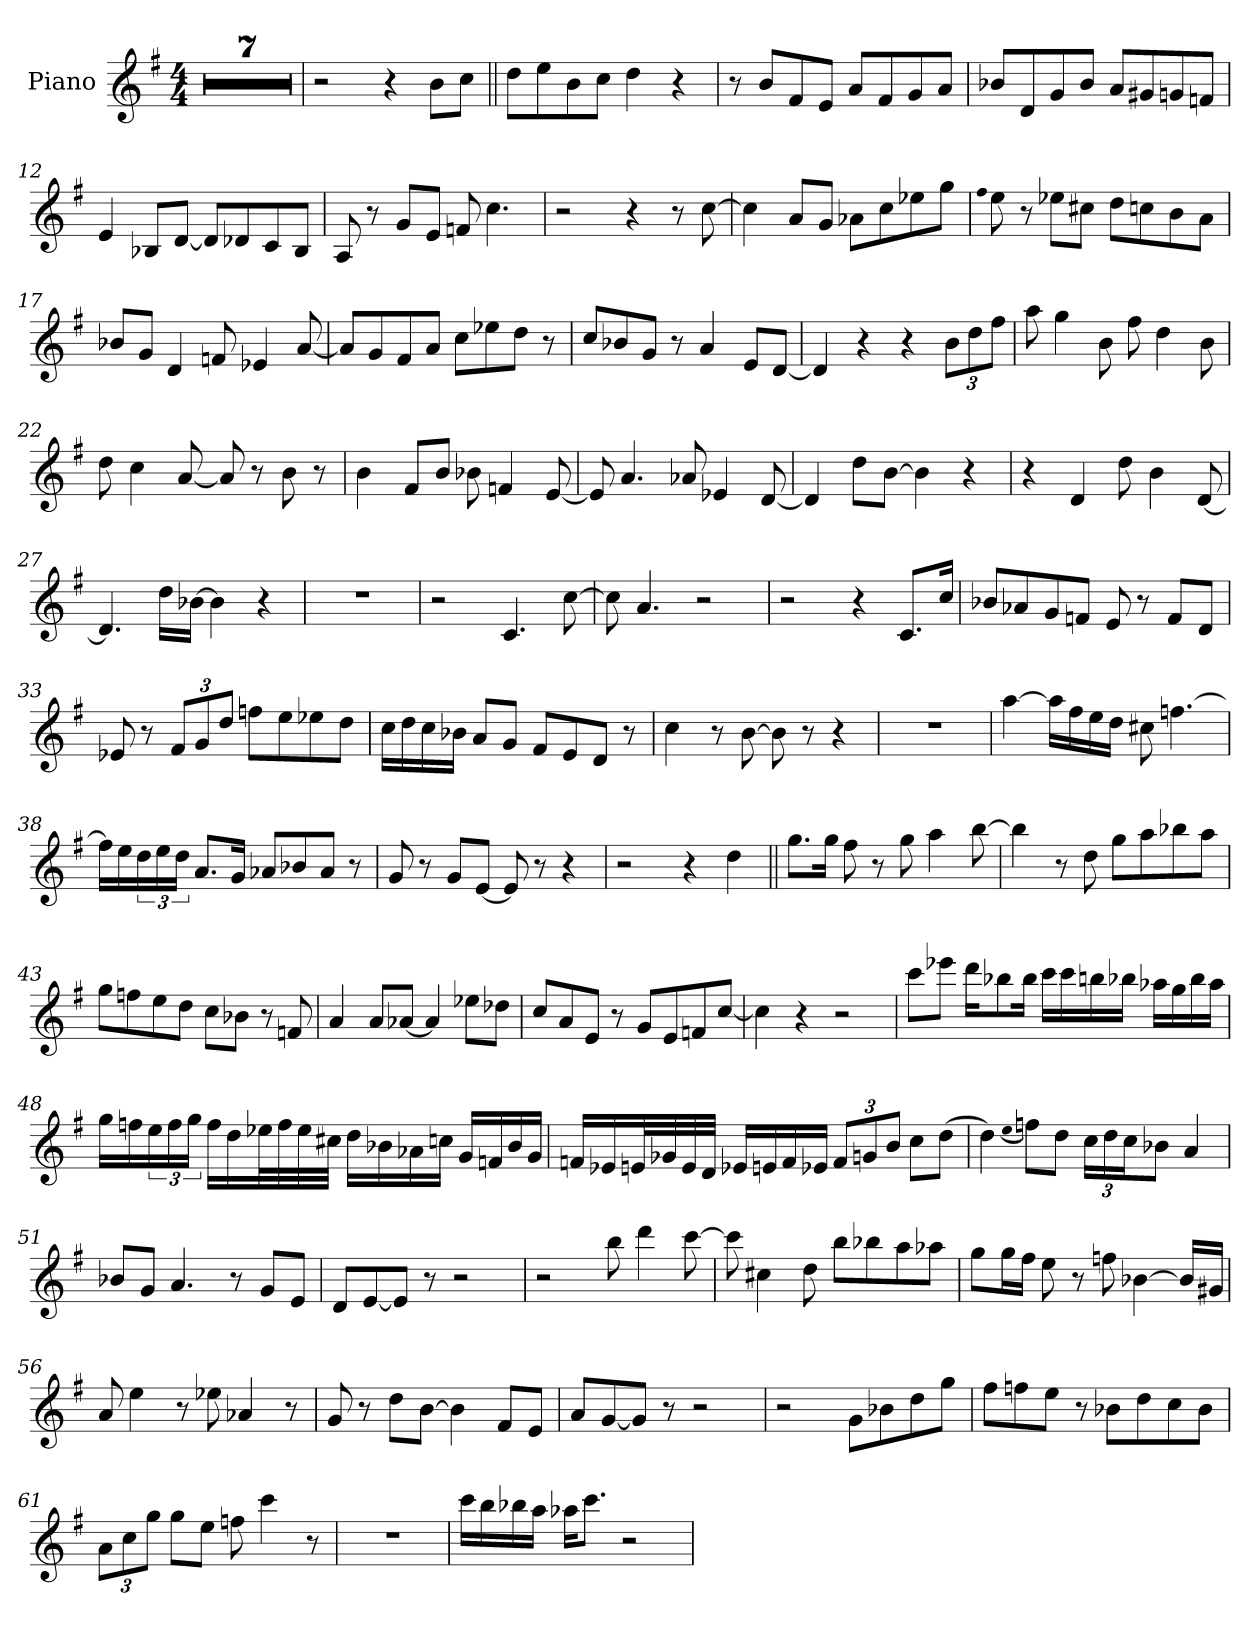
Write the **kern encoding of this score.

**kern
*part1
*staff1
*I"Piano
*I'Pno
*clefG2
*k[f#]
*G:
*M4/4
=1
1r
=2
1r
=3
1r
=4
1r
=5
1r
=6
1r
=7
1r
=8
2r
4r
8b\L
8cc\J
=9||
8dd\L
8ee\
8b\
8cc\J
4dd\
4r
=10
8r
8b/L
8f#/
8e/J
8a/L
8f#/
8g/
8a/J
=11
8b-X/L
8d/
8g/
8b-/J
8a/L
8g#X/
8gn/
8fn/J
=12
4e/
8B-X/L
[8d/J
8d/L]
8d-X/
8c/
8B-/J
=13
8A/
8r
8g/L
8e/J
8fn/
4.cc\
=14
2r
4r
8r
[8cc\
=15
4cc\]
8a/L
8g/J
8a-X\L
8cc\
8ee-X\
8gg\J
=16
qff#
8ee\
8r
8ee-X\L
8cc#X\J
8dd\L
8ccn\
8b\
8a\J
=17
8b-X/L
8g/J
4d/
8fn/
4e-X/
[8a/
=18
8a/L]
8g/
8f#/
8a/J
8cc\L
8ee-X\
8dd\J
8r
=19
8cc/L
8b-X/
8g/J
8r
4a/
8e/L
[8d/J
=20
4d/]
4r
4r
12b\L
12dd\
12ff#\J
=21
8aa\
4gg\
8b\
8ff#\
4dd\
8b\
=22
8dd\
4cc\
[8a/
8a/]
8r
8b\
8r
=23
4b\
8f#/L
8b/J
8b-X\
4fn/
[8e/
=24
8e/]
4.a/
8a-X/
4e-X/
[8d/
=25
4d/]
8dd\L
[8b\J
4b\]
4r
=26
4r
4d/
8dd\
4b\
[8d/
=27
4.d/]
16dd\LL
[16b-X\JJ
4b-\]
4r
=28
1r
=29
2r
4.c/
[8cc\
=30
8cc\]
4.a/
2r
=31
2r
4r
8.c/L
16cc/Jk
=32
8b-X/L
8a-X/
8g/
8fn/J
8e/
8r
8f/L
8d/J
=33
8e-X/
8r
12f#/L
12g/
12dd/J
8ffn\L
8ee\
8ee-X\
8dd\J
=34
16cc\LL
16dd\
16cc\
16b-X\JJ
8a/L
8g/J
8f#/L
8e/
8d/J
8r
=35
4cc\
8r
[8b\
8b\]
8r
4r
=36
1r
=37
[4aa\
16aa\LL]
16ff#\
16ee\
16dd\JJ
8cc#X\
[4.ffn\
=38
16ff\LL]
16ee\
24dd\
24ee\
24dd\JJ
8.a/L
16g/Jk
8a-X/L
8b-X/
8a-/J
8r
=39
8g/
8r
8g/L
[8e/J
8e/]
8r
4r
=40
2r
4r
4dd\
=41||
8.gg\L
16gg\Jk
8ff#\
8r
8gg\
4aa\
[8bb\
=42
4bb\]
8r
8dd\
8gg\L
8aa\
8bb-X\
8aa\J
=43
8gg\L
8ffn\
8ee\
8dd\J
8cc\L
8b-X\J
8r
8fn/
=44
4a/
8a/L
[8a-X/J
4a-/]
8ee-X\L
8dd-X\J
=45
8cc/L
8a/
8e/J
8r
8g/L
8e/
8fn/
[8cc/J
=46
4cc\]
4r
2r
=47
8ccc\L
8eee-X\J
16ddd\KL
8bb-X\
16bb-\Jk
16ccc\LL
16ccc\
16bbn\
16bb-X\JJ
16aa-X\LL
16gg\
16bb-\
16aa-\JJ
=48
16gg\LL
16ffn\
24ee\
24ff\
24gg\JJ
16ff\LL
16dd\
32ee-X\L
32ff\
32ee-\
32cc#X\JJJ
16dd\LL
16b-X\
16a-X\
16ccn\JJ
16g/LL
16fn/
16b-/
16g/JJ
=49
16fn/LL
16e-X/
32en/L
32g-X/
32e/
32d/JJJ
16e-X/LL
16en/
16f/
16e-X/JJ
12f/L
12gn/
12b/J
8cc\L
(8dd\J
=50
4dd\)
(qee
8ffn\L)
8dd\J
24cc\LL
24dd\
24cc\J
8b-X\J
4a/
=51
8b-X/L
8g/J
4.a/
8r
8g/L
8e/J
=52
8d/L
[8e/
8e/J]
8r
2r
=53
2r
8bb\
4ddd\
[8ccc\
=54
8ccc\]
4cc#X\
8dd\
8bb\L
8bb-X\
8aa\
8aa-X\J
=55
8gg\L
16gg\L
16ff#\JJ
8ee\
8r
8ffn\
[4b-X\
16b-/LL]
16g#X/JJ
=56
8a/
4ee\
8r
8ee-X\
4a-X/
8r
=57
8g/
8r
8dd\L
[8b\J
4b\]
8f#/L
8e/J
=58
8a/L
[8g/
8g/J]
8r
2r
=59
2r
8g\L
8b-X\
8dd\
8gg\J
=60
8ff#\L
8ffn\
8ee\J
8r
8b-X\L
8dd\
8cc\
8b-\J
=61
12a\L
12cc\
12gg\J
8gg\L
8ee\J
8ffn\
4ccc\
8r
=62
1r
=63
16ccc\LL
16bb\
16bb-X\
16aa\JJ
16aa-X\KL
8.ccc\J
2r
=
*-
